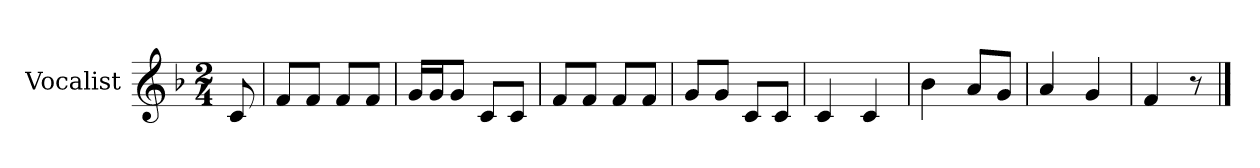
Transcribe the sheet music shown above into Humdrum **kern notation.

**kern
*part1
*staff1
*I"Vocalist
*k[b-]
*F:
*M2/4
=
8c
=1
8fL
8fJ
8fL
8fJ
=2
16gLL
16gJ
8gJ
8cL
8cJ
=3
8fL
8fJ
8fL
8fJ
=4
8gL
8gJ
8cL
8cJ
=5
4c
4c
=6
4b-
8aL
8gJ
=7
4a
4g
=8
4f
8r
==
*-
